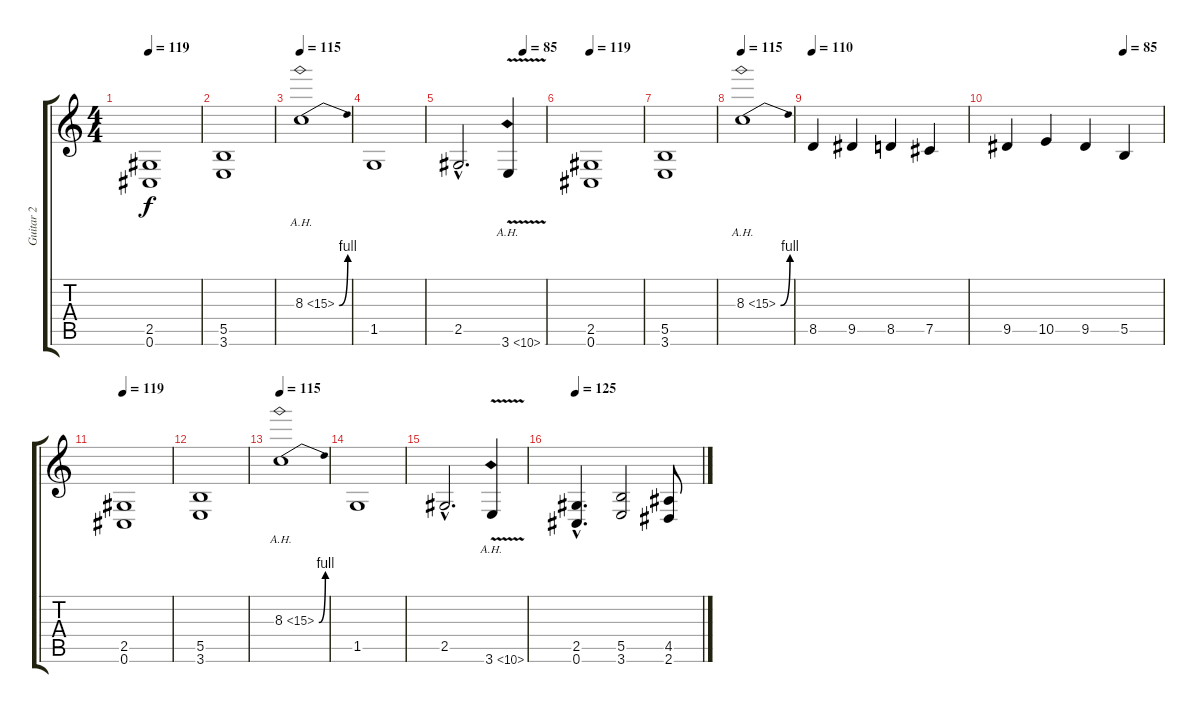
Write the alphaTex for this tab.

\track ("Guitar 2" "Guitar 2") {instrument distortionguitar}
\staff {score tabs}
\tuning (Db4 Ab3 E3 B2 Gb2 Db2) {hide}
\ts (4 4)
\tempo 119
\clef g2
\ks c
(2.5 0.6).1{dy f} |
(5.5 3.6).1 |
\tempo 115
8.3{be (bend 0 0 60 4) ah 7}.1 |
1.5.1 |
\tempo (85 0.75)
2.5{hac}.2{d} 3.6{ah 7 v}.4 |
\tempo 119
(2.5 0.6).1 |
(5.5 3.6).1 |
\tempo 115
8.3{be (bend 0 0 60 4) ah 7}.1 |
\tempo 110
8.5.4 9.5.4 8.5.4 7.5.4 |
\tempo (85 0.75)
9.5.4 10.5.4 9.5.4 5.5.4 |
\tempo 119
(2.5 0.6).1 |
(5.5 3.6).1 |
\tempo 115
8.3{be (bend 0 0 60 4) ah 7}.1 |
1.5.1 |
2.5{hac}.2{d} 3.6{ah 7 v}.4 |
\tempo 125
(2.5{hac} 0.6{hac}).4{d} (5.5 3.6).2 (4.5 2.6).8
